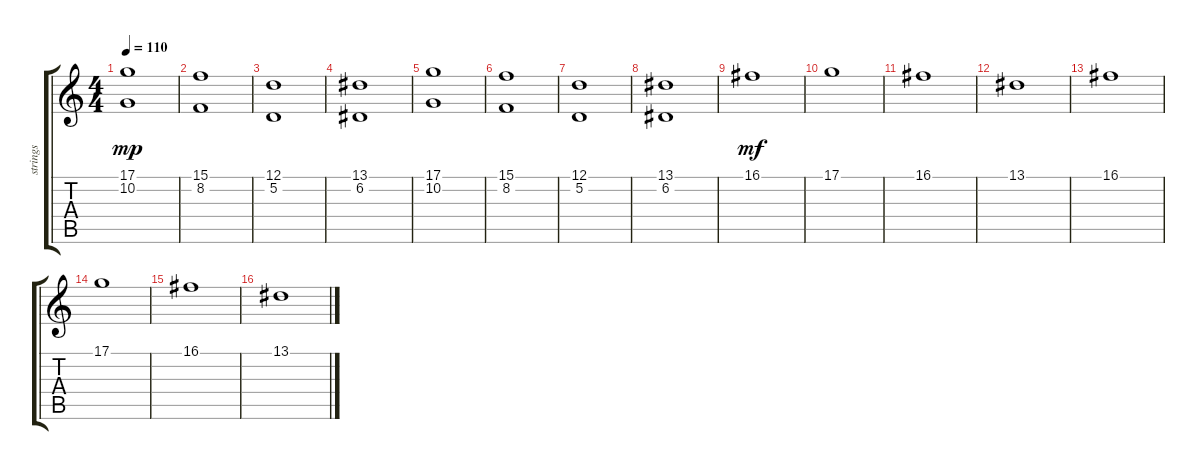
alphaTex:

\track ("strings" "strings") {instrument stringensemble1}
\staff {score tabs}
\tuning (D4 A3 F3 C3 G2 C2) {hide}
\ts (4 4)
\tempo 110
\clef g2
\ks c
(17.1 10.2).1{dy mp} |
(15.1 8.2).1 |
(12.1 5.2).1 |
(13.1 6.2).1 |
(17.1 10.2).1 |
(15.1 8.2).1 |
(12.1 5.2).1 |
(13.1 6.2).1 |
16.1.1{dy mf} |
17.1.1 |
16.1.1 |
13.1.1 |
16.1.1 |
17.1.1 |
16.1.1 |
13.1.1
